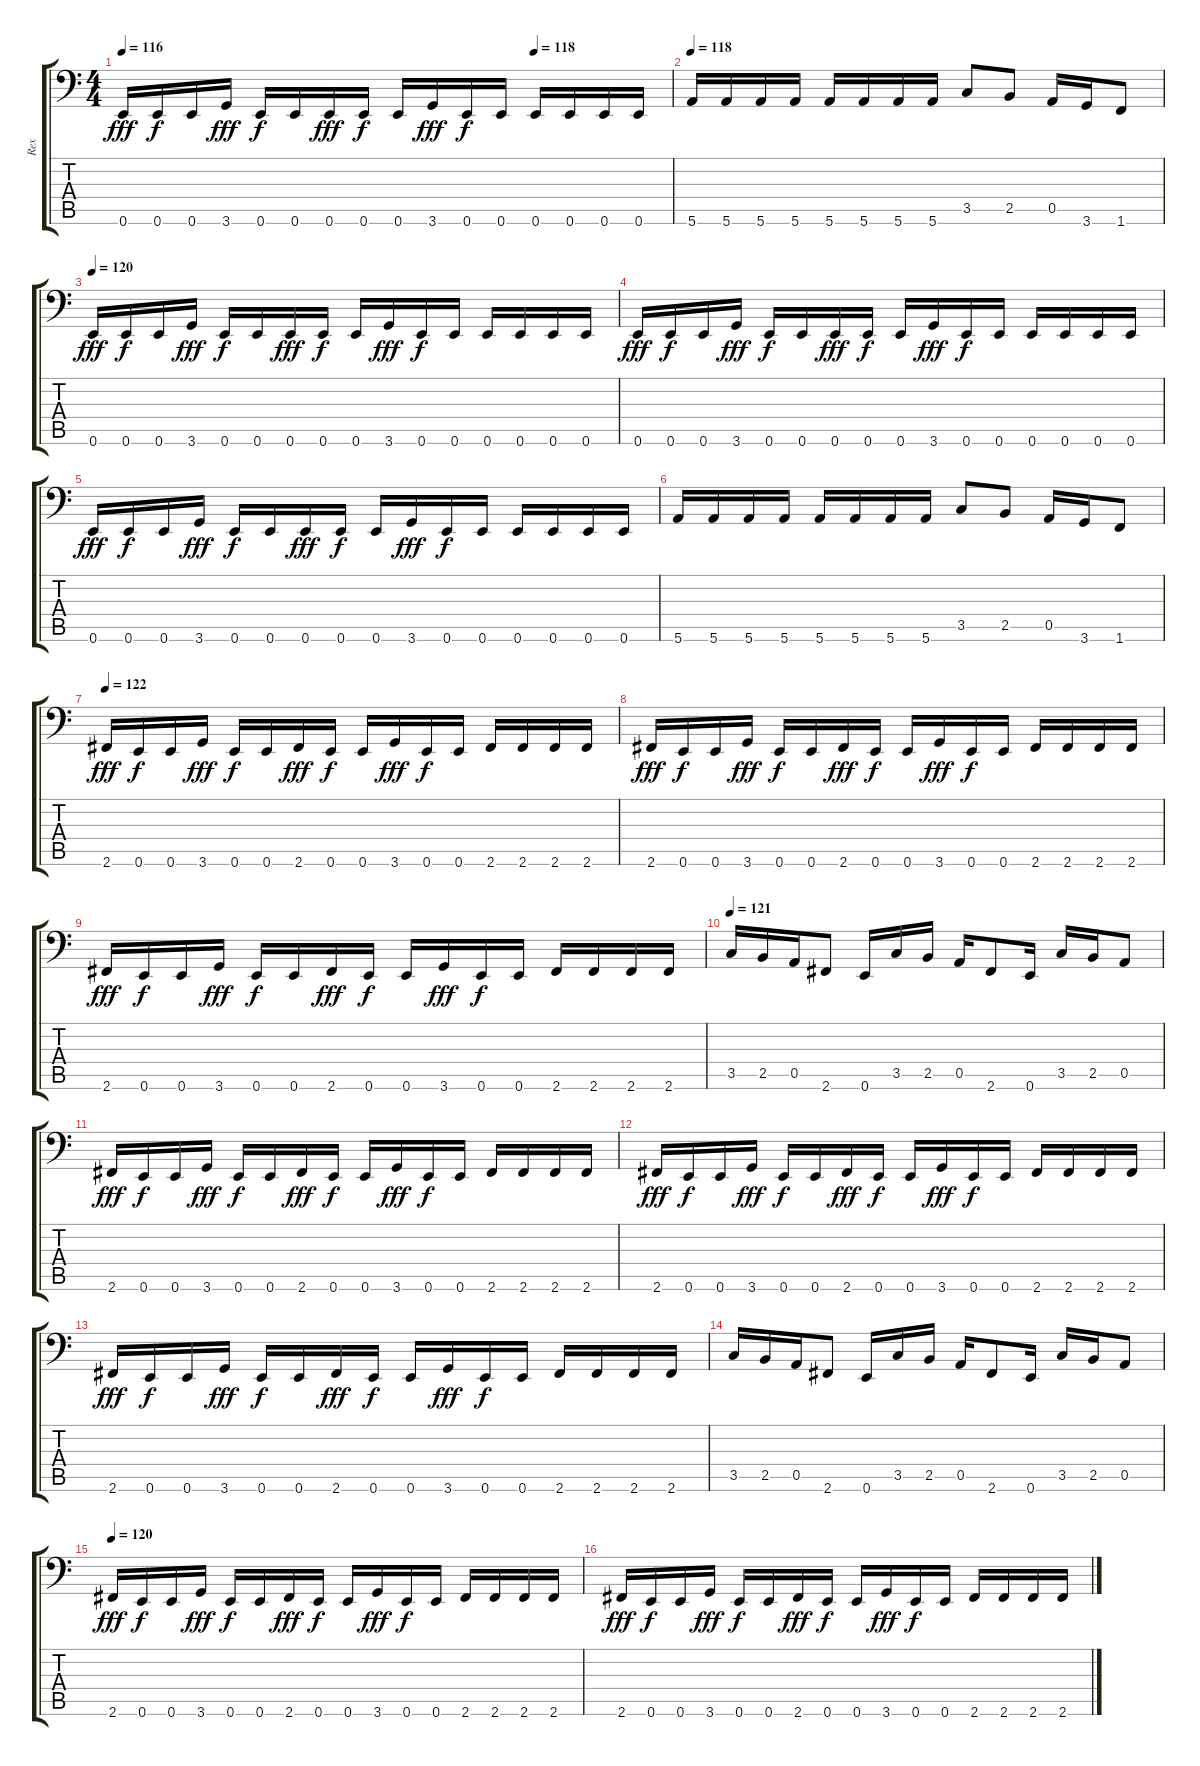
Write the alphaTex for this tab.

\track ("Rex" "Rex") {instrument electricbasspick}
\staff {score tabs}
\tuning (E3 B2 G2 D2 A1 E1) {hide}
\ts (4 4)
\tempo 116
\tempo (118 0.75)
\clef f4
\ks c
0.6.16{dy fff} 0.6.16{dy f} 0.6.16 3.6.16{dy fff} 0.6.16{dy f} 0.6.16 0.6.16{dy fff} 0.6.16{dy f} 0.6.16 3.6.16{dy fff} 0.6.16{dy f} 0.6.16 0.6.16 0.6.16 0.6.16 0.6.16 |
\tempo 118
5.6.16 5.6.16 5.6.16 5.6.16 5.6.16 5.6.16 5.6.16 5.6.16 3.5.8 2.5.8 0.5.16 3.6.16 1.6.8 |
\tempo 120
0.6.16{dy fff} 0.6.16{dy f} 0.6.16 3.6.16{dy fff} 0.6.16{dy f} 0.6.16 0.6.16{dy fff} 0.6.16{dy f} 0.6.16 3.6.16{dy fff} 0.6.16{dy f} 0.6.16 0.6.16 0.6.16 0.6.16 0.6.16 |
0.6.16{dy fff} 0.6.16{dy f} 0.6.16 3.6.16{dy fff} 0.6.16{dy f} 0.6.16 0.6.16{dy fff} 0.6.16{dy f} 0.6.16 3.6.16{dy fff} 0.6.16{dy f} 0.6.16 0.6.16 0.6.16 0.6.16 0.6.16 |
0.6.16{dy fff} 0.6.16{dy f} 0.6.16 3.6.16{dy fff} 0.6.16{dy f} 0.6.16 0.6.16{dy fff} 0.6.16{dy f} 0.6.16 3.6.16{dy fff} 0.6.16{dy f} 0.6.16 0.6.16 0.6.16 0.6.16 0.6.16 |
5.6.16 5.6.16 5.6.16 5.6.16 5.6.16 5.6.16 5.6.16 5.6.16 3.5.8 2.5.8 0.5.16 3.6.16 1.6.8 |
\tempo 122
2.6.16{dy fff} 0.6.16{dy f} 0.6.16 3.6.16{dy fff} 0.6.16{dy f} 0.6.16 2.6.16{dy fff} 0.6.16{dy f} 0.6.16 3.6.16{dy fff} 0.6.16{dy f} 0.6.16 2.6.16 2.6.16 2.6.16 2.6.16 |
2.6.16{dy fff} 0.6.16{dy f} 0.6.16 3.6.16{dy fff} 0.6.16{dy f} 0.6.16 2.6.16{dy fff} 0.6.16{dy f} 0.6.16 3.6.16{dy fff} 0.6.16{dy f} 0.6.16 2.6.16 2.6.16 2.6.16 2.6.16 |
2.6.16{dy fff} 0.6.16{dy f} 0.6.16 3.6.16{dy fff} 0.6.16{dy f} 0.6.16 2.6.16{dy fff} 0.6.16{dy f} 0.6.16 3.6.16{dy fff} 0.6.16{dy f} 0.6.16 2.6.16 2.6.16 2.6.16 2.6.16 |
\tempo 121
3.5.16 2.5.16 0.5.16 2.6.8 0.6.16 3.5.16 2.5.16 0.5.16 2.6.8 0.6.16 3.5.16 2.5.16 0.5.8 |
2.6.16{dy fff} 0.6.16{dy f} 0.6.16 3.6.16{dy fff} 0.6.16{dy f} 0.6.16 2.6.16{dy fff} 0.6.16{dy f} 0.6.16 3.6.16{dy fff} 0.6.16{dy f} 0.6.16 2.6.16 2.6.16 2.6.16 2.6.16 |
2.6.16{dy fff} 0.6.16{dy f} 0.6.16 3.6.16{dy fff} 0.6.16{dy f} 0.6.16 2.6.16{dy fff} 0.6.16{dy f} 0.6.16 3.6.16{dy fff} 0.6.16{dy f} 0.6.16 2.6.16 2.6.16 2.6.16 2.6.16 |
2.6.16{dy fff} 0.6.16{dy f} 0.6.16 3.6.16{dy fff} 0.6.16{dy f} 0.6.16 2.6.16{dy fff} 0.6.16{dy f} 0.6.16 3.6.16{dy fff} 0.6.16{dy f} 0.6.16 2.6.16 2.6.16 2.6.16 2.6.16 |
3.5.16 2.5.16 0.5.16 2.6.8 0.6.16 3.5.16 2.5.16 0.5.16 2.6.8 0.6.16 3.5.16 2.5.16 0.5.8 |
\tempo 120
2.6.16{dy fff} 0.6.16{dy f} 0.6.16 3.6.16{dy fff} 0.6.16{dy f} 0.6.16 2.6.16{dy fff} 0.6.16{dy f} 0.6.16 3.6.16{dy fff} 0.6.16{dy f} 0.6.16 2.6.16 2.6.16 2.6.16 2.6.16 |
2.6.16{dy fff} 0.6.16{dy f} 0.6.16 3.6.16{dy fff} 0.6.16{dy f} 0.6.16 2.6.16{dy fff} 0.6.16{dy f} 0.6.16 3.6.16{dy fff} 0.6.16{dy f} 0.6.16 2.6.16 2.6.16 2.6.16 2.6.16
